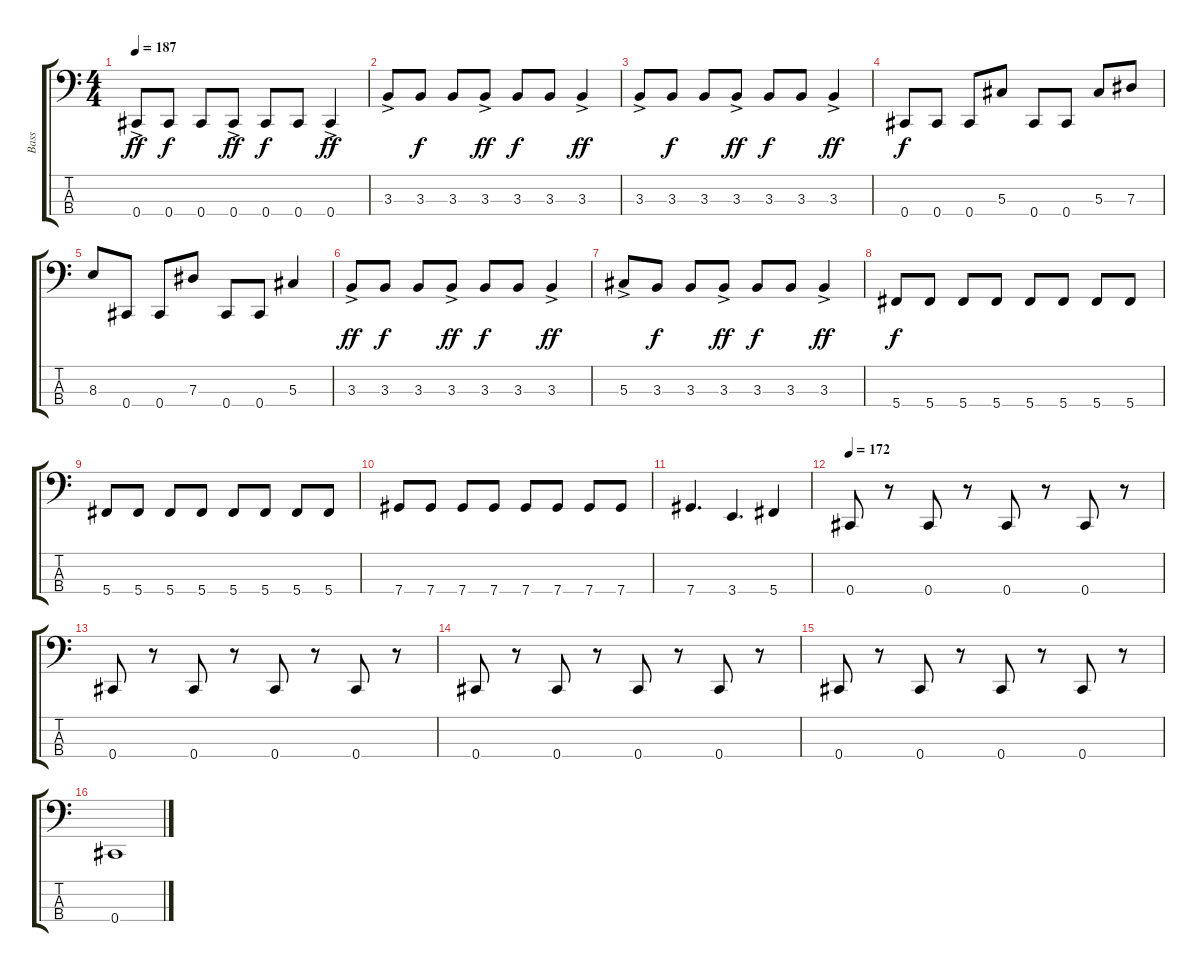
\track ("Bass" "Bass") {instrument electricbassfinger}
\staff {score tabs}
\tuning (Gb2 Db2 Ab1 Db1) {hide}
\ts (4 4)
\tempo 187
\clef f4
\ks c
0.4{ac}.8{dy ff} 0.4.8{dy f} 0.4.8 0.4{ac}.8{dy ff} 0.4.8{dy f} 0.4.8 0.4{ac}.4{dy ff} |
3.3{ac}.8 3.3.8{dy f} 3.3.8 3.3{ac}.8{dy ff} 3.3.8{dy f} 3.3.8 3.3{ac}.4{dy ff} |
3.3{ac}.8 3.3.8{dy f} 3.3.8 3.3{ac}.8{dy ff} 3.3.8{dy f} 3.3.8 3.3{ac}.4{dy ff} |
0.4.8{dy f} 0.4.8 0.4.8 5.3.8 0.4.8 0.4.8 5.3.8 7.3.8 |
8.3.8 0.4.8 0.4.8 7.3.8 0.4.8 0.4.8 5.3.4 |
3.3{ac}.8{dy ff} 3.3.8{dy f} 3.3.8 3.3{ac}.8{dy ff} 3.3.8{dy f} 3.3.8 3.3{ac}.4{dy ff} |
5.3{ac}.8 3.3.8{dy f} 3.3.8 3.3{ac}.8{dy ff} 3.3.8{dy f} 3.3.8 3.3{ac}.4{dy ff} |
5.4.8{dy f} 5.4.8 5.4.8 5.4.8 5.4.8 5.4.8 5.4.8 5.4.8 |
5.4.8 5.4.8 5.4.8 5.4.8 5.4.8 5.4.8 5.4.8 5.4.8 |
7.4.8 7.4.8 7.4.8 7.4.8 7.4.8 7.4.8 7.4.8 7.4.8 |
7.4.4{d} 3.4.4{d} 5.4.4 |
\tempo 172
0.4.8 r.8 0.4.8 r.8 0.4.8 r.8 0.4.8 r.8 |
0.4.8 r.8 0.4.8 r.8 0.4.8 r.8 0.4.8 r.8 |
0.4.8 r.8 0.4.8 r.8 0.4.8 r.8 0.4.8 r.8 |
0.4.8 r.8 0.4.8 r.8 0.4.8 r.8 0.4.8 r.8 |
0.4.1
